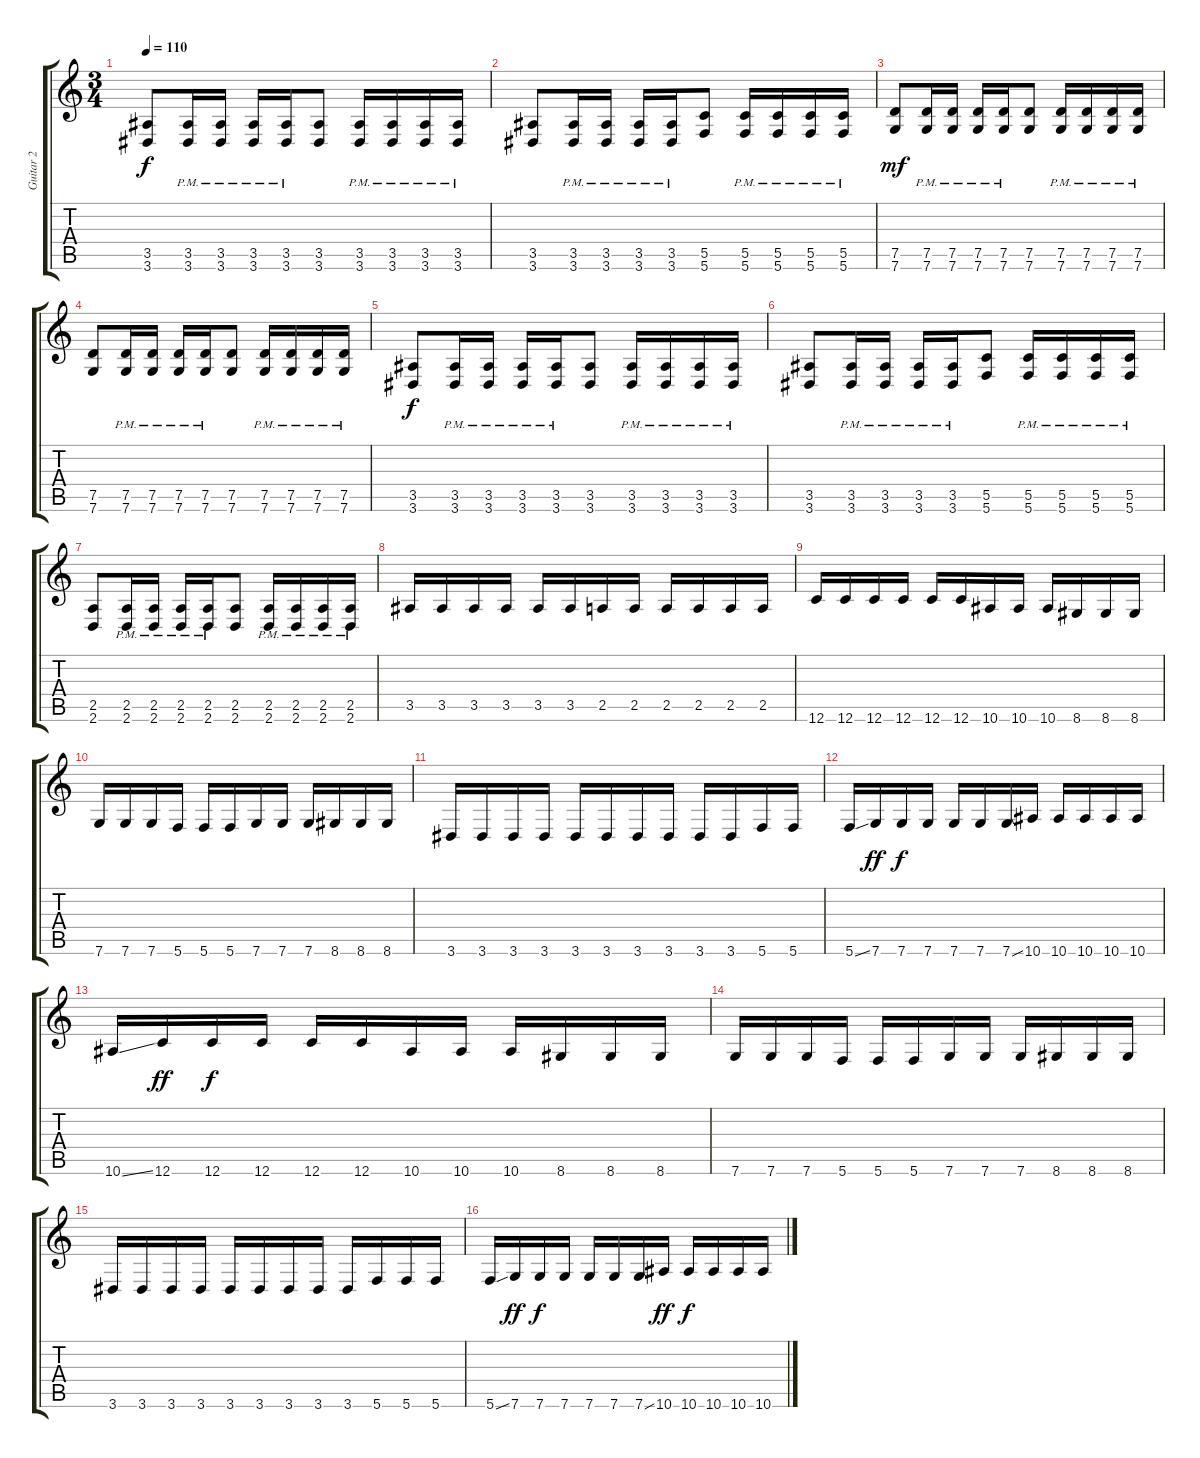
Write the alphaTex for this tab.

\track ("Guitar 2" "Guitar 2") {instrument distortionguitar}
\staff {score tabs}
\tuning (D4 A3 F3 C3 G2 C2) {hide}
\ts (3 4)
\tempo 110
\clef g2
\ks c
(3.5 3.6).8{dy f} (3.5{pm} 3.6{pm}).16 (3.5{pm} 3.6{pm}).16 (3.5{pm} 3.6{pm}).16 (3.5{pm} 3.6{pm}).16 (3.5 3.6).8 (3.5{pm} 3.6{pm}).16 (3.5{pm} 3.6{pm}).16 (3.5{pm} 3.6{pm}).16 (3.5{pm} 3.6{pm}).16 |
(3.5 3.6).8 (3.5{pm} 3.6{pm}).16 (3.5{pm} 3.6{pm}).16 (3.5{pm} 3.6{pm}).16 (3.5{pm} 3.6{pm}).16 (5.5 5.6).8 (5.5{pm} 5.6{pm}).16 (5.5{pm} 5.6{pm}).16 (5.5{pm} 5.6{pm}).16 (5.5{pm} 5.6{pm}).16 |
(7.5 7.6).8{dy mf} (7.5{pm} 7.6{pm}).16 (7.5{pm} 7.6{pm}).16 (7.5{pm} 7.6{pm}).16 (7.5{pm} 7.6{pm}).16 (7.5 7.6).8 (7.5{pm} 7.6{pm}).16 (7.5{pm} 7.6{pm}).16 (7.5{pm} 7.6{pm}).16 (7.5{pm} 7.6{pm}).16 |
(7.5 7.6).8 (7.5{pm} 7.6{pm}).16 (7.5{pm} 7.6{pm}).16 (7.5{pm} 7.6{pm}).16 (7.5{pm} 7.6{pm}).16 (7.5 7.6).8 (7.5{pm} 7.6{pm}).16 (7.5{pm} 7.6{pm}).16 (7.5{pm} 7.6{pm}).16 (7.5{pm} 7.6{pm}).16 |
(3.5 3.6).8{dy f} (3.5{pm} 3.6{pm}).16 (3.5{pm} 3.6{pm}).16 (3.5{pm} 3.6{pm}).16 (3.5{pm} 3.6{pm}).16 (3.5 3.6).8 (3.5{pm} 3.6{pm}).16 (3.5{pm} 3.6{pm}).16 (3.5{pm} 3.6{pm}).16 (3.5{pm} 3.6{pm}).16 |
(3.5 3.6).8 (3.5{pm} 3.6{pm}).16 (3.5{pm} 3.6{pm}).16 (3.5{pm} 3.6{pm}).16 (3.5{pm} 3.6{pm}).16 (5.5 5.6).8 (5.5{pm} 5.6{pm}).16 (5.5{pm} 5.6{pm}).16 (5.5{pm} 5.6{pm}).16 (5.5{pm} 5.6{pm}).16 |
(2.5 2.6).8 (2.5{pm} 2.6{pm}).16 (2.5{pm} 2.6{pm}).16 (2.5{pm} 2.6{pm}).16 (2.5{pm} 2.6{pm}).16 (2.5 2.6).8 (2.5{pm} 2.6{pm}).16 (2.5{pm} 2.6{pm}).16 (2.5{pm} 2.6{pm}).16 (2.5{pm} 2.6{pm}).16 |
3.5.16 3.5.16 3.5.16 3.5.16 3.5.16 3.5.16 2.5.16 2.5.16 2.5.16 2.5.16 2.5.16 2.5.16 |
12.6.16 12.6.16 12.6.16 12.6.16 12.6.16 12.6.16 10.6.16 10.6.16 10.6.16 8.6.16 8.6.16 8.6.16 |
7.6.16 7.6.16 7.6.16 5.6.16 5.6.16 5.6.16 7.6.16 7.6.16 7.6.16 8.6.16 8.6.16 8.6.16 |
3.6.16 3.6.16 3.6.16 3.6.16 3.6.16 3.6.16 3.6.16 3.6.16 3.6.16 3.6.16 5.6.16 5.6.16 |
5.6{ss}.16 7.6.16{dy ff} 7.6.16{dy f} 7.6.16 7.6.16 7.6.16 7.6{ss}.16 10.6.16 10.6.16 10.6.16 10.6.16 10.6.16 |
10.6{ss}.16 12.6.16{dy ff} 12.6.16{dy f} 12.6.16 12.6.16 12.6.16 10.6.16 10.6.16 10.6.16 8.6.16 8.6.16 8.6.16 |
7.6.16 7.6.16 7.6.16 5.6.16 5.6.16 5.6.16 7.6.16 7.6.16 7.6.16 8.6.16 8.6.16 8.6.16 |
3.6.16 3.6.16 3.6.16 3.6.16 3.6.16 3.6.16 3.6.16 3.6.16 3.6.16 5.6.16 5.6.16 5.6.16 |
5.6{ss}.16 7.6.16{dy ff} 7.6.16{dy f} 7.6.16 7.6.16 7.6.16 7.6{ss}.16 10.6.16{dy ff} 10.6.16{dy f} 10.6.16 10.6.16 10.6.16
